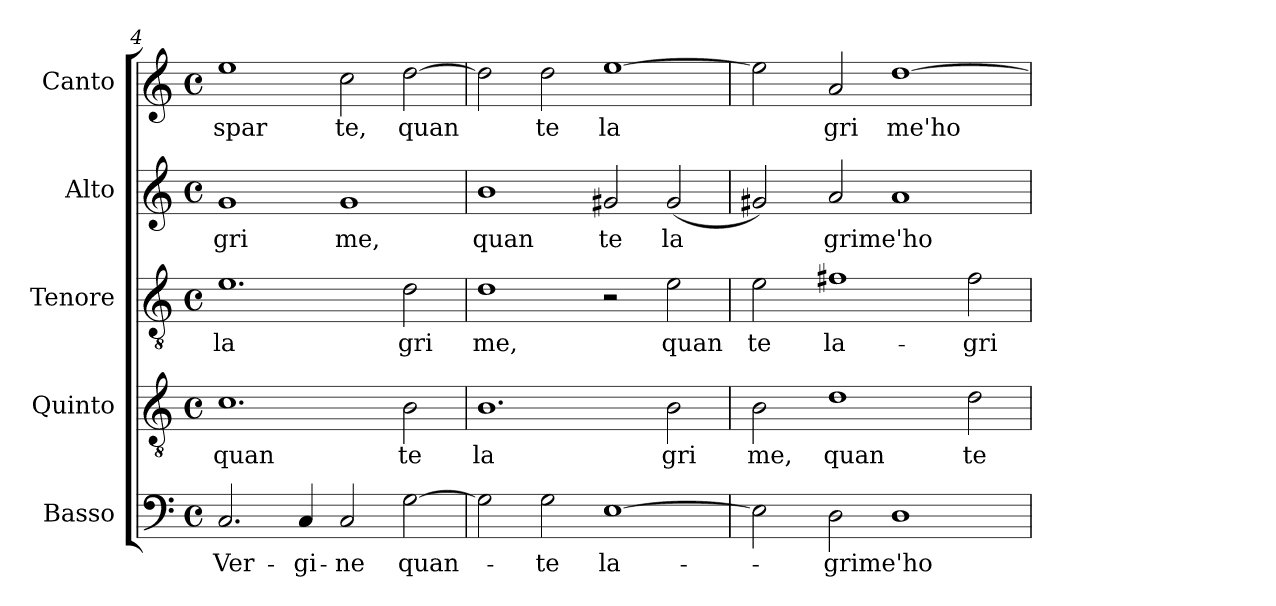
**kern	**text	**kern	**text	**kern	**text	**kern	**text	**kern	**text
*part5	*part5	*part4	*part4	*part3	*part3	*part2	*part2	*part1	*part1
*staff5	*staff5	*staff4	*staff4	*staff3	*staff3	*staff2	*staff2	*staff1	*staff1
*I"Basso	*	*I"Quinto	*	*I"Tenore	*	*I"Alto	*	*I"Canto	*
*clefF4	*	*clefGv2	*	*clefGv2	*	*clefG2	*	*clefG2	*
*M4/4	*	*M4/4	*	*M4/4	*	*M4/4	*	*M4/4	*
*met(c)	*	*met(c)	*	*met(c)	*	*met(c)	*	*met(c)	*
=4	=4	=4	=4	=4	=4	=4	=4	=4	=4
!	!LO:LY:b:cj	!	!LO:LY:b:cj	!	!LO:LY:b:cj	!	!LO:LY:b:cj	!	!LO:LY:b:cj
2.C/	Ver-	1.c	quan	1.e	la	1g	gri	1ee	spar
!	!LO:LY:b:cj	!	!	!	!	!	!	!	!
4C/	-gi-	.	.	.	.	.	.	.	.
!	!LO:LY:b:cj	!	!	!	!	!	!LO:LY:b:cj	!	!LO:LY:b:cj
2C/	-ne	.	.	.	.	1g	me,	2cc\	te,
!	!LO:LY:b	!	!LO:LY:b:cj	!	!LO:LY:b:cj	!	!	!	!LO:LY:b
[>2G\	quan-	2B\	te	2d\	gri	.	.	[>2dd\	quan
=5	=5	=5	=5	=5	=5	=5	=5	=5	=5
!	!	!	!LO:LY:b:cj	!	!LO:LY:b:cj	!	!LO:LY:b:cj	!	!
2G\]	.	1.B	la	1d	me,	1b	quan	2dd\]	.
!	!LO:LY:b:cj	!	!	!	!	!	!	!	!LO:LY:b:cj
2G\	-te	.	.	.	.	.	.	2dd\	te
!	!LO:LY:b:cj	!	!	!	!	!	!LO:LY:b:cj	!	!LO:LY:b:cj
[<1E	la-	.	.	2r	.	2g#X/	te	[>1ee	la
!	!	!	!LO:LY:b:cj	!	!LO:LY:b:cj	!	!LO:LY:b:cj	!	!
.	.	2B\	gri	2e\	quan	(>2g#/	la	.	.
!!LO:LB:g=z
=6	=6	=6	=6	=6	=6	=6	=6	=6	=6
!	!	!	!LO:LY:b:cj	!	!LO:LY:b:cj	!	!	!	!
*^	*	*	*	*^	*	*	*	*^	*
2E\]	16ryy	.	2B\	me,	2e\	16ryy	te	2g#X/)	.	2ee\]	16ryy	.
.	1ryy	.	.	.	.	1ryy	.	.	.	.	1ryy	.
!	!	!LO:LY:b	!	!LO:LY:b:cj	!	!	!LO:LY:b:cj	!	!LO:LY:b	!	!	!LO:LY:b:cj
2D\	.	-grime'ho	1d	quan	1f#X	.	la-	2a/	grime'ho	2a/	.	gri
!	!	!	!	!	!	!	!	!	!	!	!	!LO:LY:b
1D	.	.	.	.	.	.	.	1a	.	[>1dd	.	me'ho
.	2...ryy	.	.	.	.	2...ryy	.	.	.	.	2...ryy	.
!	!	!	!	!LO:LY:b:cj	!	!	!LO:LY:b:cj	!	!	!	!	!
.	.	.	2d\	te	2f#\	.	-gri-	.	.	.	.	.
*v	*v	*	*	*	*v	*v	*	*	*	*v	*v	*
=	=	=	=	=	=	=	=	=	=
*-	*-	*-	*-	*-	*-	*-	*-	*-	*-
